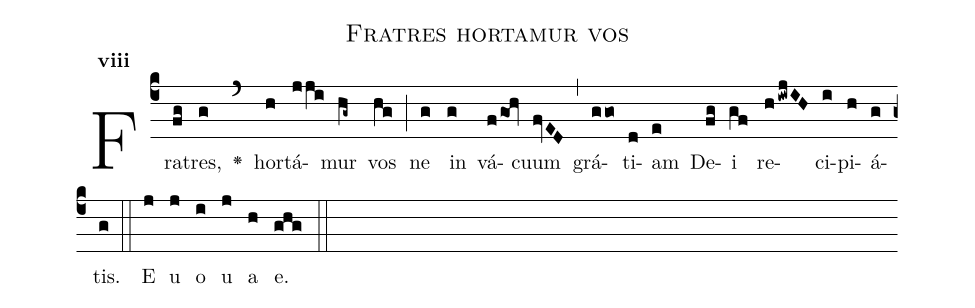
name:Fratres hortamur vos;
office-part:Antiphona;
mode:8;
%%
initial-style: 1;
name: Fratres hortamur vos;
book: Antiphonae & Responsoria/Tomus IV, p. 12;
occasion: Dominica VII per Annum;
office-part: 1V Ant M-II ad lib;
annotation: 8g2;
centering-scheme: english;
font: OFLSortsMillGoudy;
height: 11;
width: 4.5;
%%
(c4)Fra(fg)tres,(g) <v>\greheightstar</v>(`) hor(h)tá(jji)mur(hg~) vos(hg) (;) ne(g) in(g) vá(fgoh)cuum(fvED) (,) grá(ggo)ti(d)am(e) De(fg)i(gf) re(hiwjIH)ci(i)pi(h)á(g)tis.(g) (::) E(j) u(j) o(i) u(j) a(h) e.(ghg) (::)
